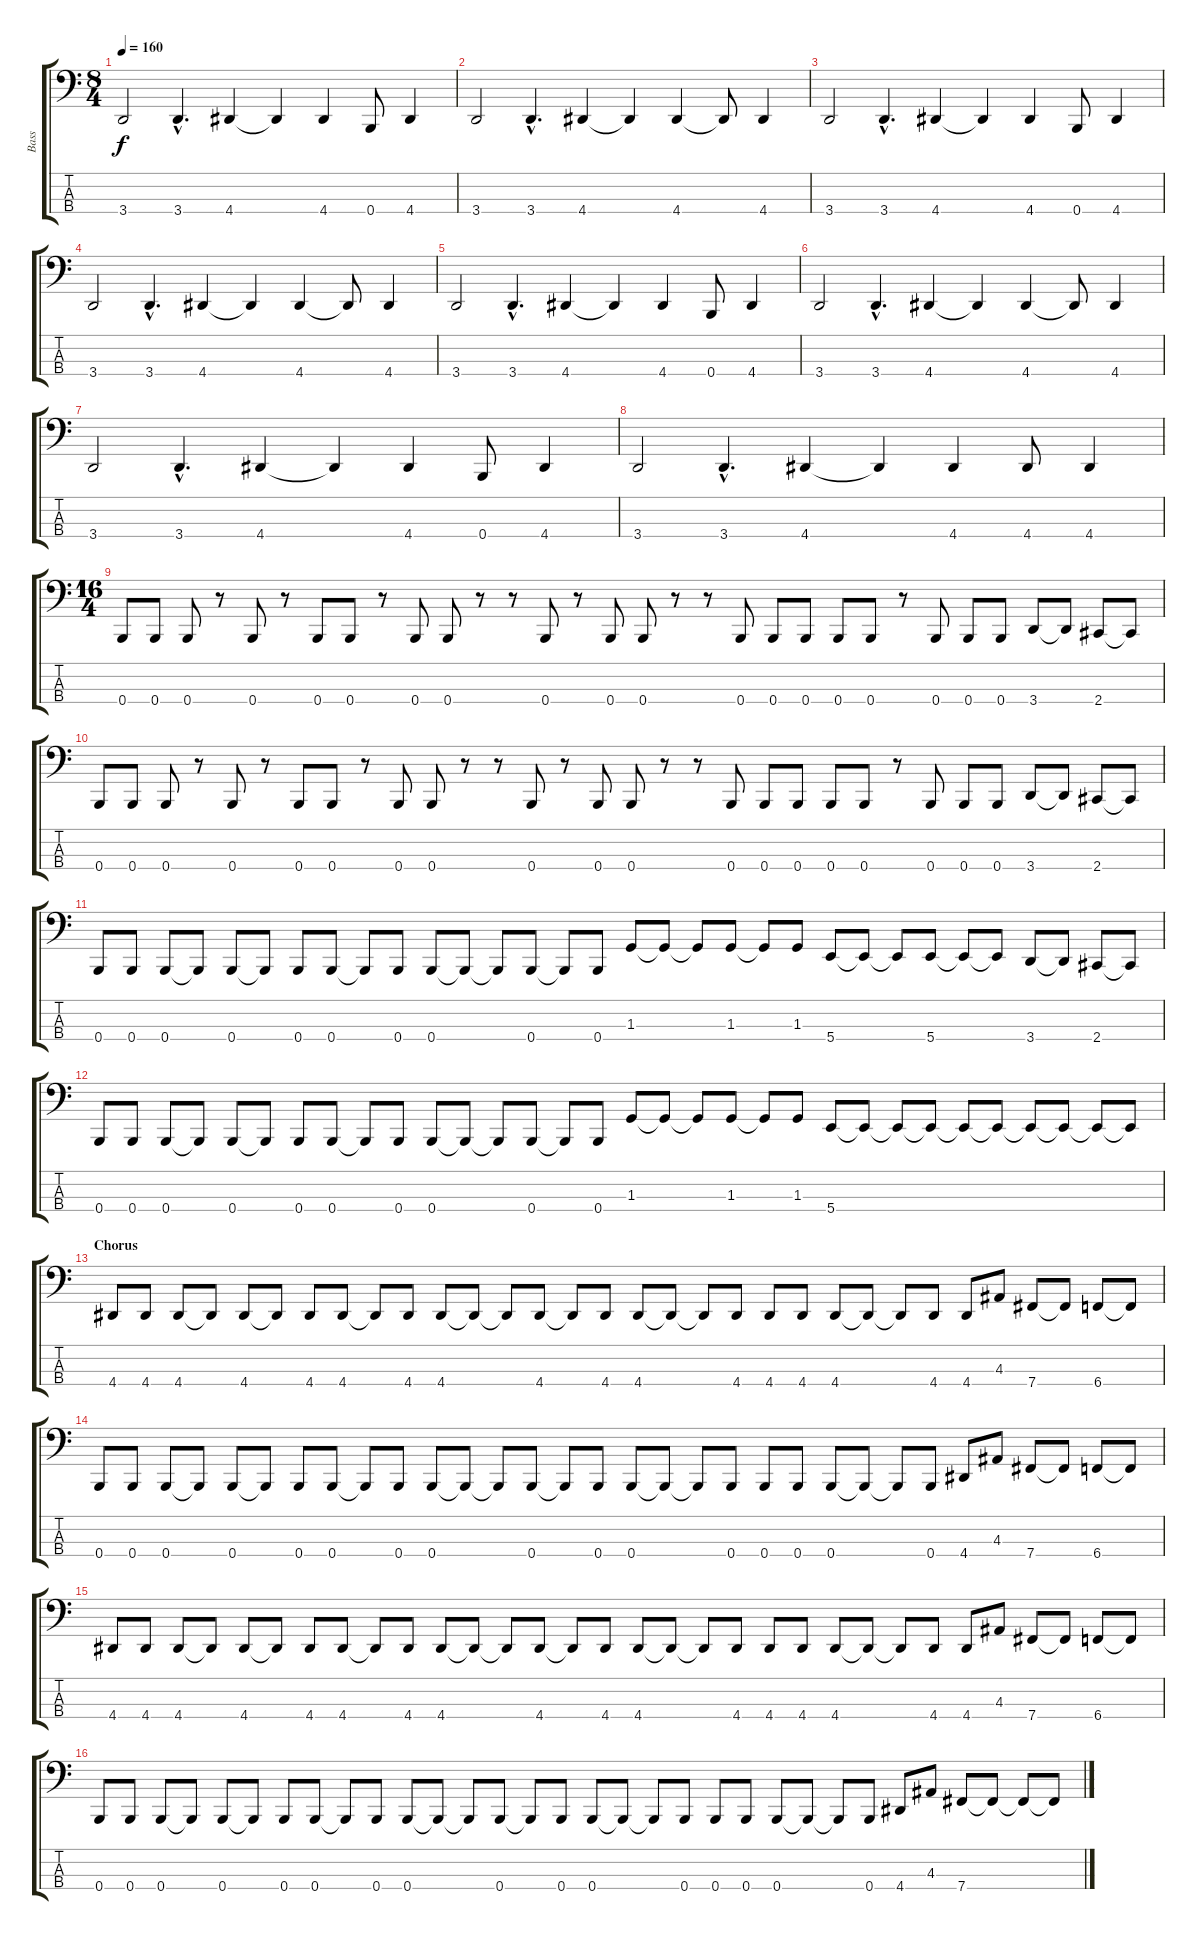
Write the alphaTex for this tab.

\track ("Bass" "Bass") {instrument electricbasspick}
\staff {score tabs}
\tuning (E2 B1 Gb1 B0) {hide}
\ts (8 4)
\tempo 160
\clef f4
\ks c
3.4.2{dy f} 3.4{hac}.4{d} 4.4.4 4.4{t}.4 4.4.4 0.4.8 4.4.4 |
3.4.2 3.4{hac}.4{d} 4.4.4 4.4{t}.4 4.4.4 4.4{t}.8 4.4.4 |
3.4.2 3.4{hac}.4{d} 4.4.4 4.4{t}.4 4.4.4 0.4.8 4.4.4 |
3.4.2 3.4{hac}.4{d} 4.4.4 4.4{t}.4 4.4.4 4.4{t}.8 4.4.4 |
3.4.2 3.4{hac}.4{d} 4.4.4 4.4{t}.4 4.4.4 0.4.8 4.4.4 |
3.4.2 3.4{hac}.4{d} 4.4.4 4.4{t}.4 4.4.4 4.4{t}.8 4.4.4 |
3.4.2 3.4{hac}.4{d} 4.4.4 4.4{t}.4 4.4.4 0.4.8 4.4.4 |
3.4.2 3.4{hac}.4{d} 4.4.4 4.4{t}.4 4.4.4 4.4.8 4.4.4 |
\ts (16 4)
0.4.8 0.4.8 0.4.8 r.8 0.4.8 r.8 0.4.8 0.4.8 r.8 0.4.8 0.4.8 r.8 r.8 0.4.8 r.8 0.4.8 0.4.8 r.8 r.8 0.4.8 0.4.8 0.4.8 0.4.8 0.4.8 r.8 0.4.8 0.4.8 0.4.8 3.4.8 3.4{t}.8 2.4.8 2.4{t}.8 |
0.4.8 0.4.8 0.4.8 r.8 0.4.8 r.8 0.4.8 0.4.8 r.8 0.4.8 0.4.8 r.8 r.8 0.4.8 r.8 0.4.8 0.4.8 r.8 r.8 0.4.8 0.4.8 0.4.8 0.4.8 0.4.8 r.8 0.4.8 0.4.8 0.4.8 3.4.8 3.4{t}.8 2.4.8 2.4{t}.8 |
0.4.8 0.4.8 0.4.8 0.4{t}.8 0.4.8 0.4{t}.8 0.4.8 0.4.8 0.4{t}.8 0.4.8 0.4.8 0.4{t}.8 0.4{t}.8 0.4.8 0.4{t}.8 0.4.8 1.3.8 1.3{t}.8 1.3{t}.8 1.3.8 1.3{t}.8 1.3.8 5.4.8 5.4{t}.8 5.4{t}.8 5.4.8 5.4{t}.8 5.4{t}.8 3.4.8 3.4{t}.8 2.4.8 2.4{t}.8 |
0.4.8 0.4.8 0.4.8 0.4{t}.8 0.4.8 0.4{t}.8 0.4.8 0.4.8 0.4{t}.8 0.4.8 0.4.8 0.4{t}.8 0.4{t}.8 0.4.8 0.4{t}.8 0.4.8 1.3.8 1.3{t}.8 1.3{t}.8 1.3.8 1.3{t}.8 1.3.8 5.4.8 5.4{t}.8 5.4{t}.8 5.4{t}.8 5.4{t}.8 5.4{t}.8 5.4{t}.8 5.4{t}.8 5.4{t}.8 5.4{t}.8 |
\section ("" "Chorus")
4.4.8 4.4.8 4.4.8 4.4{t}.8 4.4.8 4.4{t}.8 4.4.8 4.4.8 4.4{t}.8 4.4.8 4.4.8 4.4{t}.8 4.4{t}.8 4.4.8 4.4{t}.8 4.4.8 4.4.8 4.4{t}.8 4.4{t}.8 4.4.8 4.4.8 4.4.8 4.4.8 4.4{t}.8 4.4{t}.8 4.4.8 4.4.8 4.3.8 7.4.8 7.4{t}.8 6.4.8 6.4{t}.8 |
0.4.8 0.4.8 0.4.8 0.4{t}.8 0.4.8 0.4{t}.8 0.4.8 0.4.8 0.4{t}.8 0.4.8 0.4.8 0.4{t}.8 0.4{t}.8 0.4.8 0.4{t}.8 0.4.8 0.4.8 0.4{t}.8 0.4{t}.8 0.4.8 0.4.8 0.4.8 0.4.8 0.4{t}.8 0.4{t}.8 0.4.8 4.4.8 4.3.8 7.4.8 7.4{t}.8 6.4.8 6.4{t}.8 |
4.4.8 4.4.8 4.4.8 4.4{t}.8 4.4.8 4.4{t}.8 4.4.8 4.4.8 4.4{t}.8 4.4.8 4.4.8 4.4{t}.8 4.4{t}.8 4.4.8 4.4{t}.8 4.4.8 4.4.8 4.4{t}.8 4.4{t}.8 4.4.8 4.4.8 4.4.8 4.4.8 4.4{t}.8 4.4{t}.8 4.4.8 4.4.8 4.3.8 7.4.8 7.4{t}.8 6.4.8 6.4{t}.8 |
0.4.8 0.4.8 0.4.8 0.4{t}.8 0.4.8 0.4{t}.8 0.4.8 0.4.8 0.4{t}.8 0.4.8 0.4.8 0.4{t}.8 0.4{t}.8 0.4.8 0.4{t}.8 0.4.8 0.4.8 0.4{t}.8 0.4{t}.8 0.4.8 0.4.8 0.4.8 0.4.8 0.4{t}.8 0.4{t}.8 0.4.8 4.4.8 4.3.8 7.4.8 7.4{t}.8 7.4{t}.8 7.4{t}.8
